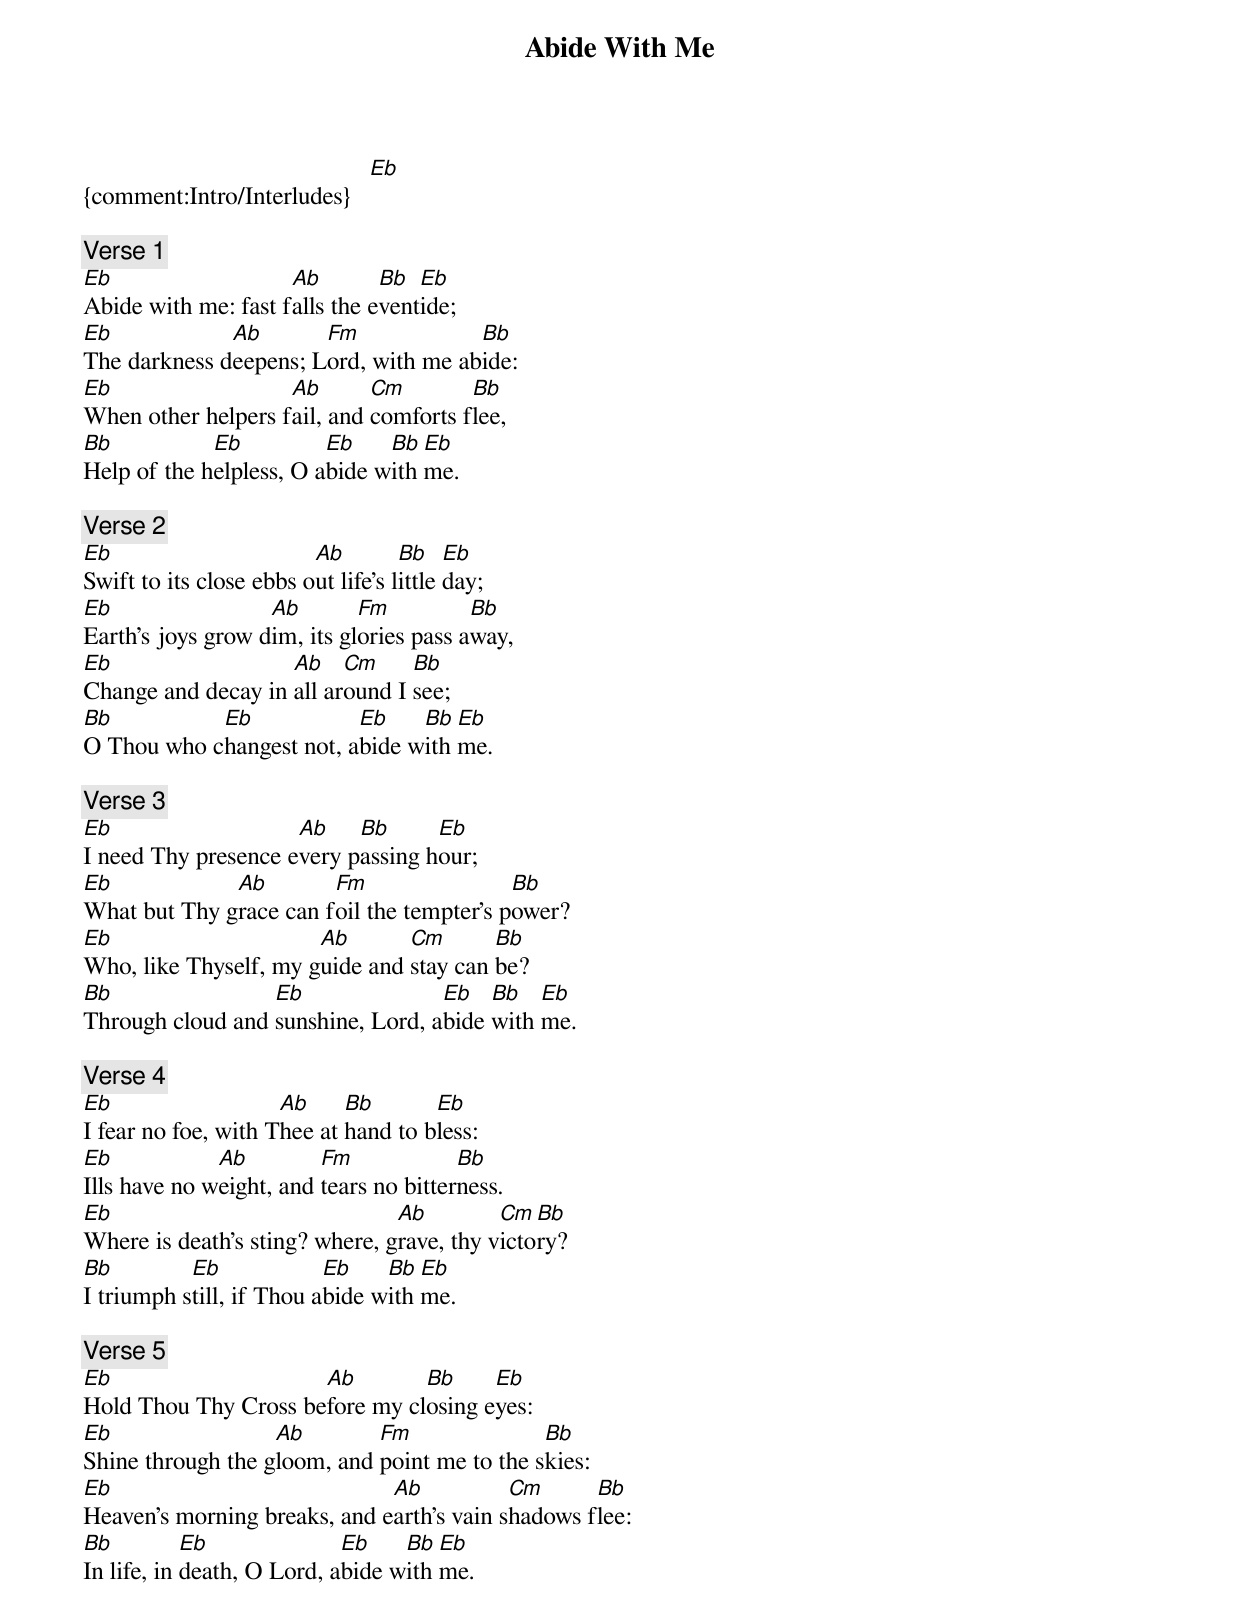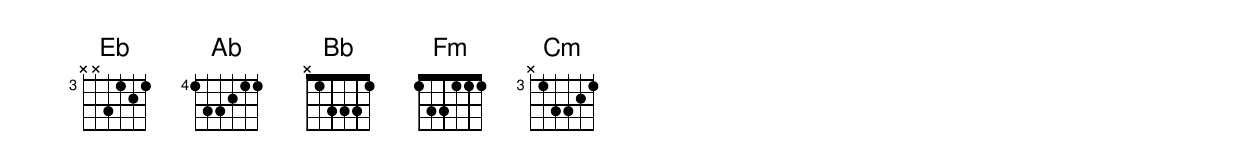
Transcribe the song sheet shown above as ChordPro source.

{title:Abide With Me}
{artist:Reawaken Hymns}
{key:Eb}
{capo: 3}

{comment:Intro/Interludes}   [Eb]

{comment:Verse 1}
[Eb]Abide with me: fast f[Ab]alls the e[Bb]vent[Eb]ide;
[Eb]The darkness d[Ab]eepens; L[Fm]ord, with me ab[Bb]ide:
[Eb]When other helpers f[Ab]ail, and [Cm]comforts f[Bb]lee,
[Bb]Help of the h[Eb]elpless, O a[Eb]bide w[Bb]ith [Eb]me.

{comment:Verse 2}
[Eb]Swift to its close ebbs o[Ab]ut life's l[Bb]ittle [Eb]day;
[Eb]Earth's joys grow d[Ab]im, its gl[Fm]ories pass a[Bb]way,
[Eb]Change and decay in [Ab]all ar[Cm]ound I [Bb]see;
[Bb]O Thou who c[Eb]hangest not, a[Eb]bide w[Bb]ith [Eb]me.

{comment:Verse 3}
[Eb]I need Thy presence e[Ab]very p[Bb]assing h[Eb]our;
[Eb]What but Thy g[Ab]race can f[Fm]oil the tempter's p[Bb]ower?
[Eb]Who, like Thyself, my g[Ab]uide and [Cm]stay can [Bb]be?
[Bb]Through cloud and [Eb]sunshine, Lord, a[Eb]bide [Bb]with [Eb]me.

{comment:Verse 4}
[Eb]I fear no foe, with T[Ab]hee at [Bb]hand to b[Eb]less:
[Eb]Ills have no w[Ab]eight, and [Fm]tears no bitter[Bb]ness.
[Eb]Where is death's sting? where, g[Ab]rave, thy v[Cm]icto[Bb]ry?
[Bb]I triumph s[Eb]till, if Thou a[Eb]bide w[Bb]ith [Eb]me.

{comment:Verse 5}
[Eb]Hold Thou Thy Cross be[Ab]fore my cl[Bb]osing e[Eb]yes:
[Eb]Shine through the g[Ab]loom, and [Fm]point me to the s[Bb]kies:
[Eb]Heaven's morning breaks, and e[Ab]arth's vain s[Cm]hadows f[Bb]lee:
[Bb]In life, in [Eb]death, O Lord, a[Eb]bide w[Bb]ith [Eb]me.
